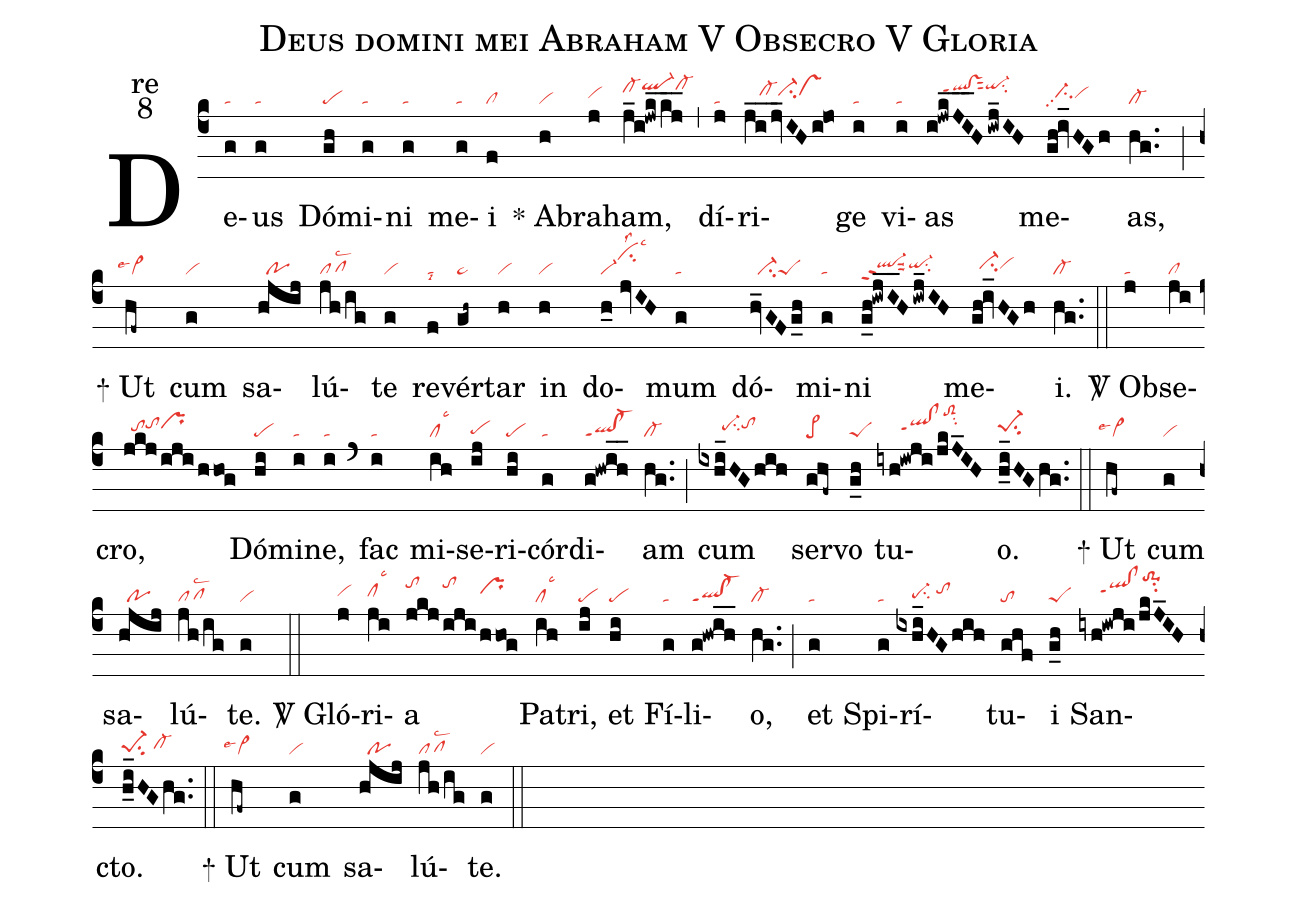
name:Deus domini mei Abraham V Obsecro V Gloria;
office-part:re;
mode:8;
nabc-lines:1;
%%
(c4) De(g|ta)us(g|ta) Dó(gh|pe)mi(g|ta)ni(g|ta) me(g|ta)i(f|cl) <sp>*</sp> A(h|vi)bra(j|vihh)ham,(j_i!jwk_kj__|cl-hjql-hkcl-hk) (,) dí(j|ta)ri(ji__/jv_IHi@jo|////cl-hici-hivshi)ge(i|ta) vi(i|ta)as(i!jwkJI___H/iwj_IH|////qlhj!vshjppt1sut2qi-hksu2) me(gh!iv_HGh|//ci-hhpp2vihh)as,(hg..|cl-) (;)
<sp>+</sp> Ut(hf~|``vi>lse4) cum(g|vi) sa(hjij|//po)lú(jh/ig|pflsc2)te(g|vi) re(f|talsi8)vér(gh~|ta>)tar(h|vi) in(h|vi) do(h_0//jvIH|vi-cihklss2lsc3)mum(g|ta) dó(hv_GFg_h|//ci-peS)mi(g|ta)ni(g_h!iwjI__H/iwj_IH|ql-hhppt2suu2qi-hhsu2) me(gh!iv_HGh|//ci-hhvihh)i.(hg..|cl-) (::)

<sp>V/</sp> Ob(j|ta)se(ji|cl)cro,(jkj/iji/hhog|//tohhtohiprhi) Dó(hi|pe)mi(i|ta)ne,(i|ta) (`) fac(i|ta) mi(ih|cllsc3)se(ij|pehg)ri(hi|pe)cór(g|ta)di(g!hwih__|ql!cl-ppt1)am(hg..|cl-) (;) cum(ixhi_HGhih|//////pe-hhsu2tohi) ser(ghf~|pe>)vo(g_h|peS) tu(iyh!iwji/jkJ_IH|//////qlhh!clhhppt1toS2hmsu2)o.(h_i_HGhg..|pe-1hhsu2) (::)
<sp>+</sp> Ut(hf~|``vi>lse4) cum(g|vi) sa(hjij|//po)lú(jh/ig|pflsc2)te.(g|vi) (::)

<sp>V/</sp> Gló(j|vihh)ri(ji|clhhlsc3)a(jkj|tohk|iji|tohk|hhog|prhi) Pa(ih|cllsc3)tri,(ij|pe) et(hi|pe) Fí(g|ta)li(g!hwih__|ql!cl-ppt1)o,(hg..|cl-) (;) et(g|ta) Spi(g|ta)rí(ixhi_HG/hih|////pe-hgsu2/tohi)tu(ghf|to)i(g_h|peS) San(iyh!iwji/jkJ_IH|/////qlhi!clhippt1to-1hmsu2)cto.(h_i_HGhg..|pe-1hgsu2/cl-hh) (::)

<sp>+</sp> Ut(hf~|``vi>lse4) cum(g|vi) sa(hjij|//po)lú(jh/ig|pflsc2)te.(g|vi) (::)
